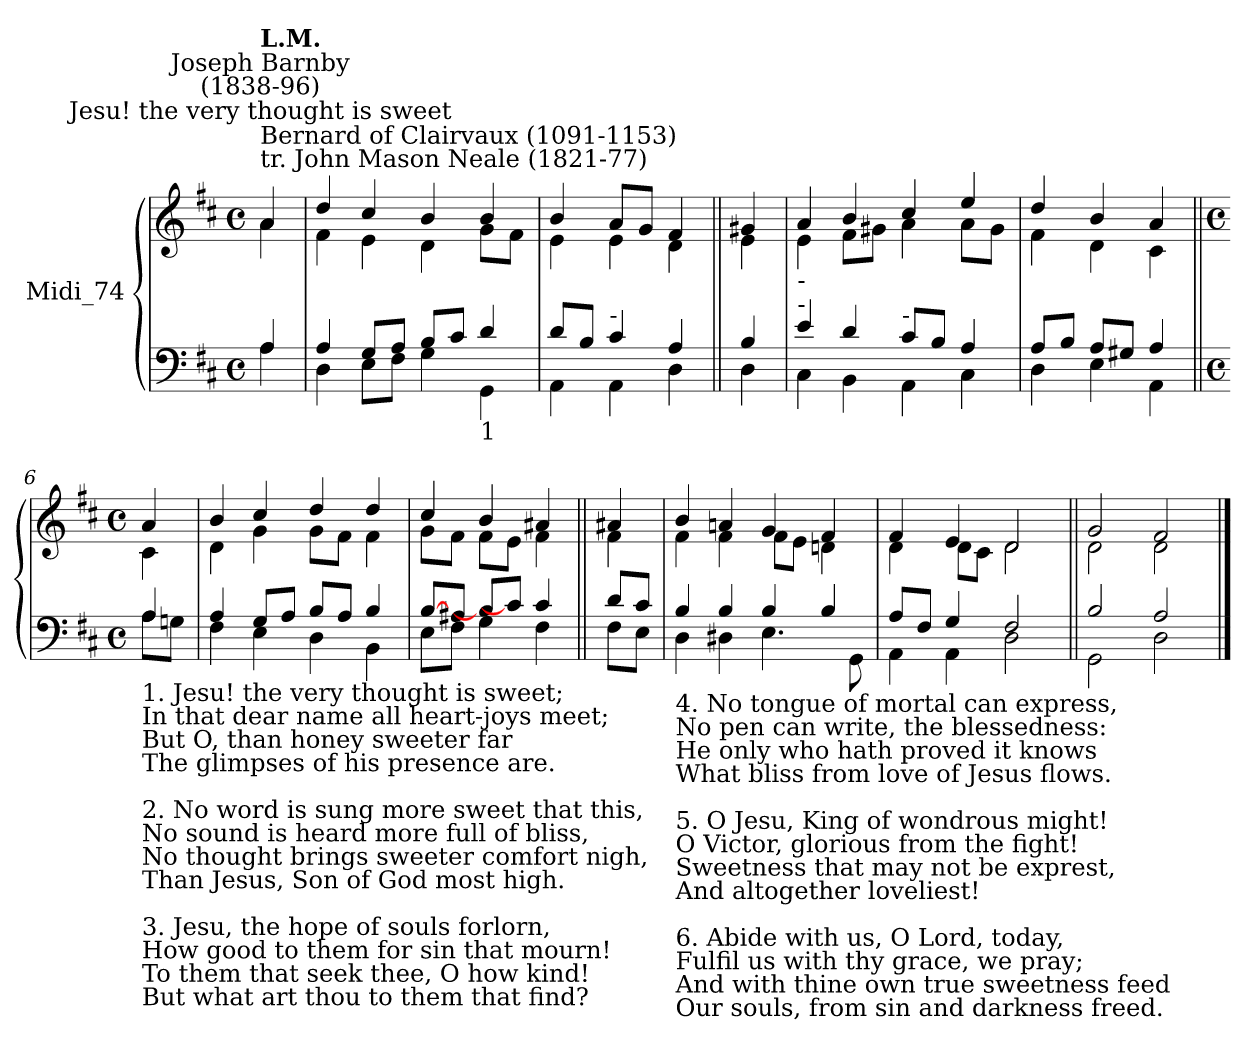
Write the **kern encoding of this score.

**kern	**kern
*part2	*part1
*staff2	*staff1
*I"Midi_74	*I"Midi_74
*clefF4	*clefG2
*k[f#c#]	*k[f#c#]
*D:	*D:
*M4/4	*M4/4
*met(c)	*met(c)
=	=
*^	*^
!	!	!LO:TX:a:t=Bernard of Clairvaux (1091-1153)\ntr. John Mason Neale (1821-77)	!
!	!	!LO:TX:a:cj:t=Jesu! the very thought is sweet	!
!	!	!LO:TX:a:cj:t=Joseph Barnby\n(1838-96)	!
!	!	!LO:TX:a:B:t=L.M.	!
4A/	4A\	4a/	4a\
=1	=1	=1	=1
4A/	4D\	4dd/	4f#\
8G/L	8E\L	4cc#/	4e\
8A/J	8F#\J	.	.
8B/L	4G\	4b/	4d\
8c#/J	.	.	.
!LO:TX:b:t=1	!	!	!
4d/	4GG\	4b/	8g\L
.	.	.	8f#\J
=2	=2	=2	=2
8d/L	4AA\	4b/	4e\
8B/J	.	.	.
!LO:TX:a:t=-	!	!	!
4c#/	4AA\	8a/L	4e\
.	.	8g/J	.
4A/	4D\	4f#/	4d\
=3||	=3||	=3||	=3||
4B/	4D\	4g#X/	4e\
=4	=4	=4	=4
!LO:TX:a:t=-	!	!	!
!LO:TX:a:t=-	!	!	!
4e/	4C#\	4a/	4e\
4d/	4BB\	4b/	8f#\L
.	.	.	8g#X\J
!LO:TX:a:t=-	!	!	!
8c#/L	4AA\	4cc#/	4a\
8B/J	.	.	.
4A/	4C#\	4ee/	8a\L
.	.	.	8g#\J
=5	=5	=5	=5
8A/L	4D\	4dd/	4f#\
8B/J	.	.	.
8A/L	4E\	4b/	4d\
8G#X/J	.	.	.
4A/	4AA\	4a/	4c#\
!!LO:LB:g=z	!!
=6||	=6||	=6||	=6||
*M4/4	*	*M4/4	*
*met(c)	*	*met(c)	*
!LO:TX:b:t=1. Jesu! the very thought is sweet;\nIn that dear name all heart-joys meet;\nBut O, than honey sweeter far\nThe glimpses of his presence are.\n\n2. No word is sung more sweet that this,\nNo sound is heard more full of bliss,\nNo thought brings sweeter comfort nigh,\nThan Jesus, Son of God most high.\n\n3. Jesu, the hope of souls forlorn,\nHow good to them for sin that mourn!\nTo them that seek thee, O how kind!\nBut what art thou to them that find?	!	!	!
4A/	8A\L	4a/	4c#\
.	8Gn\J	.	.
=7	=7	=7	=7
4A/	4F#\	4b/	4d\
8G/L	4E\	4cc#/	4g\
8A/J	.	.	.
8B/L	4D\	4dd/	8g\L
8A/J	.	.	8f#\J
4B/	4BB\	4dd/	4f#\
=8	=8	=8	=8
[8B/L	8E\L	4cc#/	8g\L
8A#X/J	8F#\J	.	8f#\J
8B/L]	4G\	4b/	8f#\L
8c#/J]	.	.	8e\J
4c#/	4F#\	4a#X/	4f#\
=9||	=9||	=9||	=9||
8d/L	8F#\L	4a#X/	4f#\
8c#/J	8E\J	.	.
=10	=10	=10	=10
!LO:TX:b:t=4. No tongue of mortal can express,\nNo pen can write, the blessedness&colon;\nHe only who hath proved it knows\nWhat bliss from love of Jesus flows.\n\n5. O Jesu, King of wondrous might!\nO Victor, glorious from the fight!\nSweetness that may not be exprest,\nAnd altogether loveliest!\n\n6. Abide with us, O Lord, today,\nFulfil us with thy grace, we pray;\nAnd with thine own true sweetness feed\nOur souls, from sin and darkness freed.	!	!	!
4B/	4D\	4b/	4f#\
4B/	4D#X\	4an/	4f#\
4B/	4.E\	4g/	8f#\L
.	.	.	8e\J
4B/	.	4f#/	4dn\
.	8GG\	.	.
=11	=11	=11	=11
8A/L	4AA\	4f#/	4d\
8F#/J	.	.	.
4G/	4AA\	4e/	8d\L
.	.	.	8c#\J
2F#/	2D\	2d/	2d\
=12||	=12||	=12||	=12||
2B/	2GG\	2g/	2d\
2A/	2D\	2f#/	2d\
*v	*v	*	*
*	*v	*v
==	==
*-	*-
